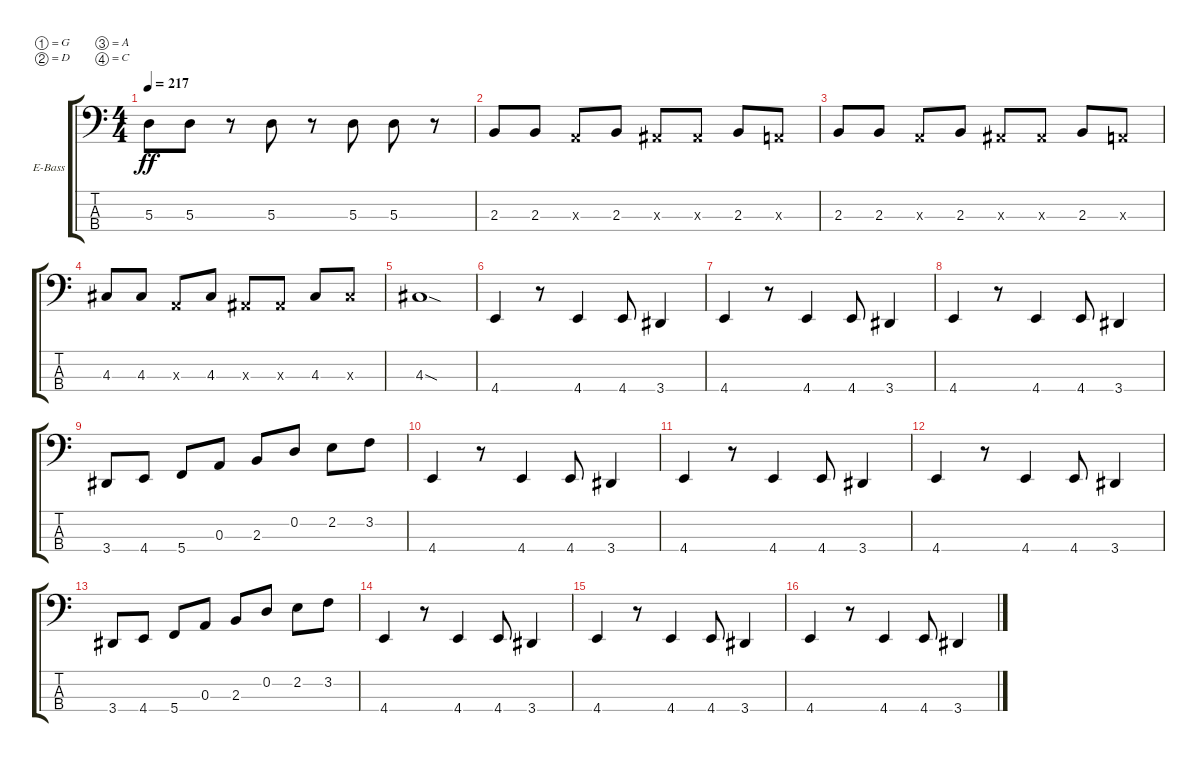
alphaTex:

\bracketExtendMode groupsimilarinstruments
\firstSystemTrackNameOrientation horizontal
\otherSystemsTrackNameOrientation horizontal
\track ("Bass" "E-Bass") {instrument electricbassfinger}
\staff {score tabs}
\tuning (G2 D2 A1 C1)
\ts (4 4)
\tempo 217
\clef f4
\ks c
5.3.8{dy ff} 5.3.8 r.8 5.3.8 r.8 5.3.8 5.3.8 r.8 |
2.3.8 2.3.8 0.3{x}.8 2.3.8 1.3{x}.8 1.3{x}.8 2.3.8 0.3{x}.8 |
2.3.8 2.3.8 0.3{x}.8 2.3.8 1.3{x}.8 1.3{x}.8 2.3.8 0.3{x}.8 |
4.3.8 4.3.8 0.3{x}.8 4.3.8 1.3{x}.8 1.3{x}.8 4.3.8 4.3{x}.8 |
4.3{sod}.1 |
4.4.4 r.8 4.4.4 4.4.8 3.4.4 |
4.4.4 r.8 4.4.4 4.4.8 3.4.4 |
4.4.4 r.8 4.4.4 4.4.8 3.4.4 |
3.4.8 4.4.8 5.4.8 0.3.8 2.3.8 0.2.8 2.2.8 3.2.8 |
4.4.4 r.8 4.4.4 4.4.8 3.4.4 |
4.4.4 r.8 4.4.4 4.4.8 3.4.4 |
4.4.4 r.8 4.4.4 4.4.8 3.4.4 |
3.4.8 4.4.8 5.4.8 0.3.8 2.3.8 0.2.8 2.2.8 3.2.8 |
4.4.4 r.8 4.4.4 4.4.8 3.4.4 |
4.4.4 r.8 4.4.4 4.4.8 3.4.4 |
4.4.4 r.8 4.4.4 4.4.8 3.4.4
